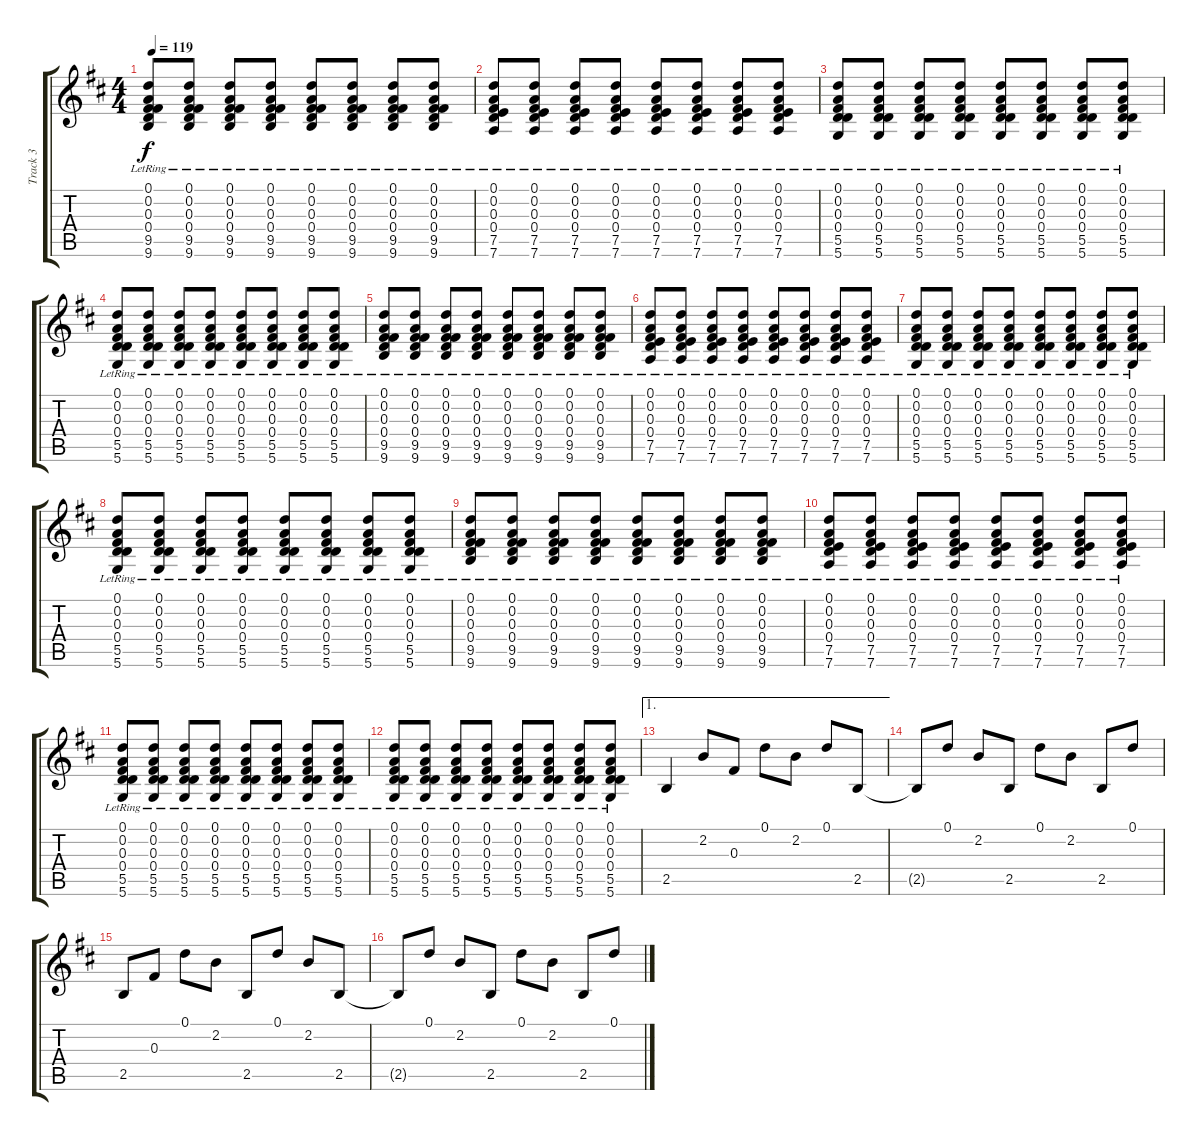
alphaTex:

\track ("Track 3" "Track 3") {instrument acousticguitarsteel}
\staff {score tabs}
\tuning (D4 A3 Gb3 D3 A2 D2) {hide}
\ts (4 4)
\tempo 119
\clef g2
\ks d
(0.1{lr} 0.2{lr} 0.3{lr} 0.4{lr} 9.5{lr} 9.6{lr}).8{dy f} (0.1{lr} 0.2{lr} 0.3{lr} 0.4{lr} 9.5{lr} 9.6{lr}).8 (0.1{lr} 0.2{lr} 0.3{lr} 0.4{lr} 9.5{lr} 9.6{lr}).8 (0.1{lr} 0.2{lr} 0.3{lr} 0.4{lr} 9.5{lr} 9.6{lr}).8 (0.1{lr} 0.2{lr} 0.3{lr} 0.4{lr} 9.5{lr} 9.6{lr}).8 (0.1{lr} 0.2{lr} 0.3{lr} 0.4{lr} 9.5{lr} 9.6{lr}).8 (0.1{lr} 0.2{lr} 0.3{lr} 0.4{lr} 9.5{lr} 9.6{lr}).8 (0.1{lr} 0.2{lr} 0.3{lr} 0.4{lr} 9.5{lr} 9.6{lr}).8 |
(0.1{lr} 0.2{lr} 0.3{lr} 0.4{lr} 7.5{lr} 7.6{lr}).8 (0.1{lr} 0.2{lr} 0.3{lr} 0.4{lr} 7.5{lr} 7.6{lr}).8 (0.1{lr} 0.2{lr} 0.3{lr} 0.4{lr} 7.5{lr} 7.6{lr}).8 (0.1{lr} 0.2{lr} 0.3{lr} 0.4{lr} 7.5{lr} 7.6{lr}).8 (0.1{lr} 0.2{lr} 0.3{lr} 0.4{lr} 7.5{lr} 7.6{lr}).8 (0.1{lr} 0.2{lr} 0.3{lr} 0.4{lr} 7.5{lr} 7.6{lr}).8 (0.1{lr} 0.2{lr} 0.3{lr} 0.4{lr} 7.5{lr} 7.6{lr}).8 (0.1{lr} 0.2{lr} 0.3{lr} 0.4{lr} 7.5{lr} 7.6{lr}).8 |
(0.1{lr} 0.2{lr} 0.3{lr} 0.4{lr} 5.5{lr} 5.6{lr}).8 (0.1{lr} 0.2{lr} 0.3{lr} 0.4{lr} 5.5{lr} 5.6{lr}).8 (0.1{lr} 0.2{lr} 0.3{lr} 0.4{lr} 5.5{lr} 5.6{lr}).8 (0.1{lr} 0.2{lr} 0.3{lr} 0.4{lr} 5.5{lr} 5.6{lr}).8 (0.1{lr} 0.2{lr} 0.3{lr} 0.4{lr} 5.5{lr} 5.6{lr}).8 (0.1{lr} 0.2{lr} 0.3{lr} 0.4{lr} 5.5{lr} 5.6{lr}).8 (0.1{lr} 0.2{lr} 0.3{lr} 0.4{lr} 5.5{lr} 5.6{lr}).8 (0.1{lr} 0.2{lr} 0.3{lr} 0.4{lr} 5.5{lr} 5.6{lr}).8 |
(0.1{lr} 0.2{lr} 0.3{lr} 0.4{lr} 5.5{lr} 5.6{lr}).8 (0.1{lr} 0.2{lr} 0.3{lr} 0.4{lr} 5.5{lr} 5.6{lr}).8 (0.1{lr} 0.2{lr} 0.3{lr} 0.4{lr} 5.5{lr} 5.6{lr}).8 (0.1{lr} 0.2{lr} 0.3{lr} 0.4{lr} 5.5{lr} 5.6{lr}).8 (0.1{lr} 0.2{lr} 0.3{lr} 0.4{lr} 5.5{lr} 5.6{lr}).8 (0.1{lr} 0.2{lr} 0.3{lr} 0.4{lr} 5.5{lr} 5.6{lr}).8 (0.1{lr} 0.2{lr} 0.3{lr} 0.4{lr} 5.5{lr} 5.6{lr}).8 (0.1{lr} 0.2{lr} 0.3{lr} 0.4{lr} 5.5{lr} 5.6{lr}).8 |
(0.1{lr} 0.2{lr} 0.3{lr} 0.4{lr} 9.5{lr} 9.6{lr}).8 (0.1{lr} 0.2{lr} 0.3{lr} 0.4{lr} 9.5{lr} 9.6{lr}).8 (0.1{lr} 0.2{lr} 0.3{lr} 0.4{lr} 9.5{lr} 9.6{lr}).8 (0.1{lr} 0.2{lr} 0.3{lr} 0.4{lr} 9.5{lr} 9.6{lr}).8 (0.1{lr} 0.2{lr} 0.3{lr} 0.4{lr} 9.5{lr} 9.6{lr}).8 (0.1{lr} 0.2{lr} 0.3{lr} 0.4{lr} 9.5{lr} 9.6{lr}).8 (0.1{lr} 0.2{lr} 0.3{lr} 0.4{lr} 9.5{lr} 9.6{lr}).8 (0.1{lr} 0.2{lr} 0.3{lr} 0.4{lr} 9.5{lr} 9.6{lr}).8 |
(0.1{lr} 0.2{lr} 0.3{lr} 0.4{lr} 7.5{lr} 7.6{lr}).8 (0.1{lr} 0.2{lr} 0.3{lr} 0.4{lr} 7.5{lr} 7.6{lr}).8 (0.1{lr} 0.2{lr} 0.3{lr} 0.4{lr} 7.5{lr} 7.6{lr}).8 (0.1{lr} 0.2{lr} 0.3{lr} 0.4{lr} 7.5{lr} 7.6{lr}).8 (0.1{lr} 0.2{lr} 0.3{lr} 0.4{lr} 7.5{lr} 7.6{lr}).8 (0.1{lr} 0.2{lr} 0.3{lr} 0.4{lr} 7.5{lr} 7.6{lr}).8 (0.1{lr} 0.2{lr} 0.3{lr} 0.4{lr} 7.5{lr} 7.6{lr}).8 (0.1{lr} 0.2{lr} 0.3{lr} 0.4{lr} 7.5{lr} 7.6{lr}).8 |
(0.1{lr} 0.2{lr} 0.3{lr} 0.4{lr} 5.5{lr} 5.6{lr}).8 (0.1{lr} 0.2{lr} 0.3{lr} 0.4{lr} 5.5{lr} 5.6{lr}).8 (0.1{lr} 0.2{lr} 0.3{lr} 0.4{lr} 5.5{lr} 5.6{lr}).8 (0.1{lr} 0.2{lr} 0.3{lr} 0.4{lr} 5.5{lr} 5.6{lr}).8 (0.1{lr} 0.2{lr} 0.3{lr} 0.4{lr} 5.5{lr} 5.6{lr}).8 (0.1{lr} 0.2{lr} 0.3{lr} 0.4{lr} 5.5{lr} 5.6{lr}).8 (0.1{lr} 0.2{lr} 0.3{lr} 0.4{lr} 5.5{lr} 5.6{lr}).8 (0.1{lr} 0.2{lr} 0.3{lr} 0.4{lr} 5.5{lr} 5.6{lr}).8 |
(0.1{lr} 0.2{lr} 0.3{lr} 0.4{lr} 5.5{lr} 5.6{lr}).8 (0.1{lr} 0.2{lr} 0.3{lr} 0.4{lr} 5.5{lr} 5.6{lr}).8 (0.1{lr} 0.2{lr} 0.3{lr} 0.4{lr} 5.5{lr} 5.6{lr}).8 (0.1{lr} 0.2{lr} 0.3{lr} 0.4{lr} 5.5{lr} 5.6{lr}).8 (0.1{lr} 0.2{lr} 0.3{lr} 0.4{lr} 5.5{lr} 5.6{lr}).8 (0.1{lr} 0.2{lr} 0.3{lr} 0.4{lr} 5.5{lr} 5.6{lr}).8 (0.1{lr} 0.2{lr} 0.3{lr} 0.4{lr} 5.5{lr} 5.6{lr}).8 (0.1{lr} 0.2{lr} 0.3{lr} 0.4{lr} 5.5{lr} 5.6{lr}).8 |
(0.1{lr} 0.2{lr} 0.3{lr} 0.4{lr} 9.5{lr} 9.6{lr}).8 (0.1{lr} 0.2{lr} 0.3{lr} 0.4{lr} 9.5{lr} 9.6{lr}).8 (0.1{lr} 0.2{lr} 0.3{lr} 0.4{lr} 9.5{lr} 9.6{lr}).8 (0.1{lr} 0.2{lr} 0.3{lr} 0.4{lr} 9.5{lr} 9.6{lr}).8 (0.1{lr} 0.2{lr} 0.3{lr} 0.4{lr} 9.5{lr} 9.6{lr}).8 (0.1{lr} 0.2{lr} 0.3{lr} 0.4{lr} 9.5{lr} 9.6{lr}).8 (0.1{lr} 0.2{lr} 0.3{lr} 0.4{lr} 9.5{lr} 9.6{lr}).8 (0.1{lr} 0.2{lr} 0.3{lr} 0.4{lr} 9.5{lr} 9.6{lr}).8 |
(0.1{lr} 0.2{lr} 0.3{lr} 0.4{lr} 7.5{lr} 7.6{lr}).8 (0.1{lr} 0.2{lr} 0.3{lr} 0.4{lr} 7.5{lr} 7.6{lr}).8 (0.1{lr} 0.2{lr} 0.3{lr} 0.4{lr} 7.5{lr} 7.6{lr}).8 (0.1{lr} 0.2{lr} 0.3{lr} 0.4{lr} 7.5{lr} 7.6{lr}).8 (0.1{lr} 0.2{lr} 0.3{lr} 0.4{lr} 7.5{lr} 7.6{lr}).8 (0.1{lr} 0.2{lr} 0.3{lr} 0.4{lr} 7.5{lr} 7.6{lr}).8 (0.1{lr} 0.2{lr} 0.3{lr} 0.4{lr} 7.5{lr} 7.6{lr}).8 (0.1{lr} 0.2{lr} 0.3{lr} 0.4{lr} 7.5{lr} 7.6{lr}).8 |
(0.1{lr} 0.2{lr} 0.3{lr} 0.4{lr} 5.5{lr} 5.6{lr}).8 (0.1{lr} 0.2{lr} 0.3{lr} 0.4{lr} 5.5{lr} 5.6{lr}).8 (0.1{lr} 0.2{lr} 0.3{lr} 0.4{lr} 5.5{lr} 5.6{lr}).8 (0.1{lr} 0.2{lr} 0.3{lr} 0.4{lr} 5.5{lr} 5.6{lr}).8 (0.1{lr} 0.2{lr} 0.3{lr} 0.4{lr} 5.5{lr} 5.6{lr}).8 (0.1{lr} 0.2{lr} 0.3{lr} 0.4{lr} 5.5{lr} 5.6{lr}).8 (0.1{lr} 0.2{lr} 0.3{lr} 0.4{lr} 5.5{lr} 5.6{lr}).8 (0.1{lr} 0.2{lr} 0.3{lr} 0.4{lr} 5.5{lr} 5.6{lr}).8 |
(0.1{lr} 0.2{lr} 0.3{lr} 0.4{lr} 5.5{lr} 5.6{lr}).8 (0.1{lr} 0.2{lr} 0.3{lr} 0.4{lr} 5.5{lr} 5.6{lr}).8 (0.1{lr} 0.2{lr} 0.3{lr} 0.4{lr} 5.5{lr} 5.6{lr}).8 (0.1{lr} 0.2{lr} 0.3{lr} 0.4{lr} 5.5{lr} 5.6{lr}).8 (0.1{lr} 0.2{lr} 0.3{lr} 0.4{lr} 5.5{lr} 5.6{lr}).8 (0.1{lr} 0.2{lr} 0.3{lr} 0.4{lr} 5.5{lr} 5.6{lr}).8 (0.1{lr} 0.2{lr} 0.3{lr} 0.4{lr} 5.5{lr} 5.6{lr}).8 (0.1{lr} 0.2{lr} 0.3{lr} 0.4{lr} 5.5{lr} 5.6{lr}).8 |
\ae 1
2.5.4{volume 2} 2.2.8 0.3.8 0.1.8 2.2.8 0.1.8 2.5.8 |
2.5{t}.8 0.1.8 2.2.8 2.5.8 0.1.8 2.2.8 2.5.8 0.1.8 |
2.5.8 0.3.8 0.1.8 2.2.8 2.5.8 0.1.8 2.2.8 2.5.8 |
2.5{t}.8 0.1.8 2.2.8 2.5.8 0.1.8 2.2.8 2.5.8 0.1.8
